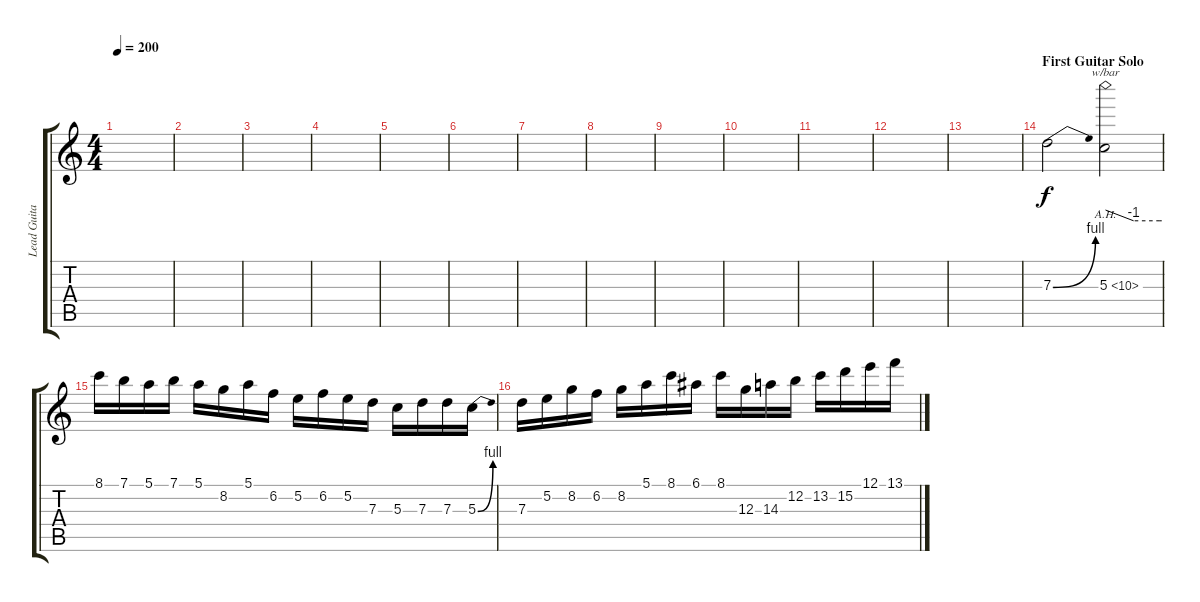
\track ("Lead Guitar" "Lead Guita") {instrument distortionguitar}
\staff {score tabs}
\tuning (E4 B3 G3 D3 A2 E2) {hide}
\ts (4 4)
\tempo 200
\clef g2
\ks c
|
|
|
|
|
|
|
|
|
|
|
|
|
\section ("" "First Guitar Solo")
7.3{be (bend 0 0 60 4)}.2 5.3{ah 5}.2{tbe (custom default 0 0 30 -4 58 -4 60 -4)} |
8.1.16 7.1.16 5.1.16 7.1.16 5.1.16 8.2.16 5.1.16 6.2.16 5.2.16 6.2.16 5.2.16 7.3.16 5.3.16 7.3.16 7.3.16 5.3{be (bend 0 0 60 4)}.16 |
7.3.16 5.2.16 8.2.16 6.2.16 8.2.16 5.1.16 8.1.16 6.1.16 8.1.16 12.3.16 14.3.16 12.2.16 13.2.16 15.2.16 12.1.16 13.1.16
